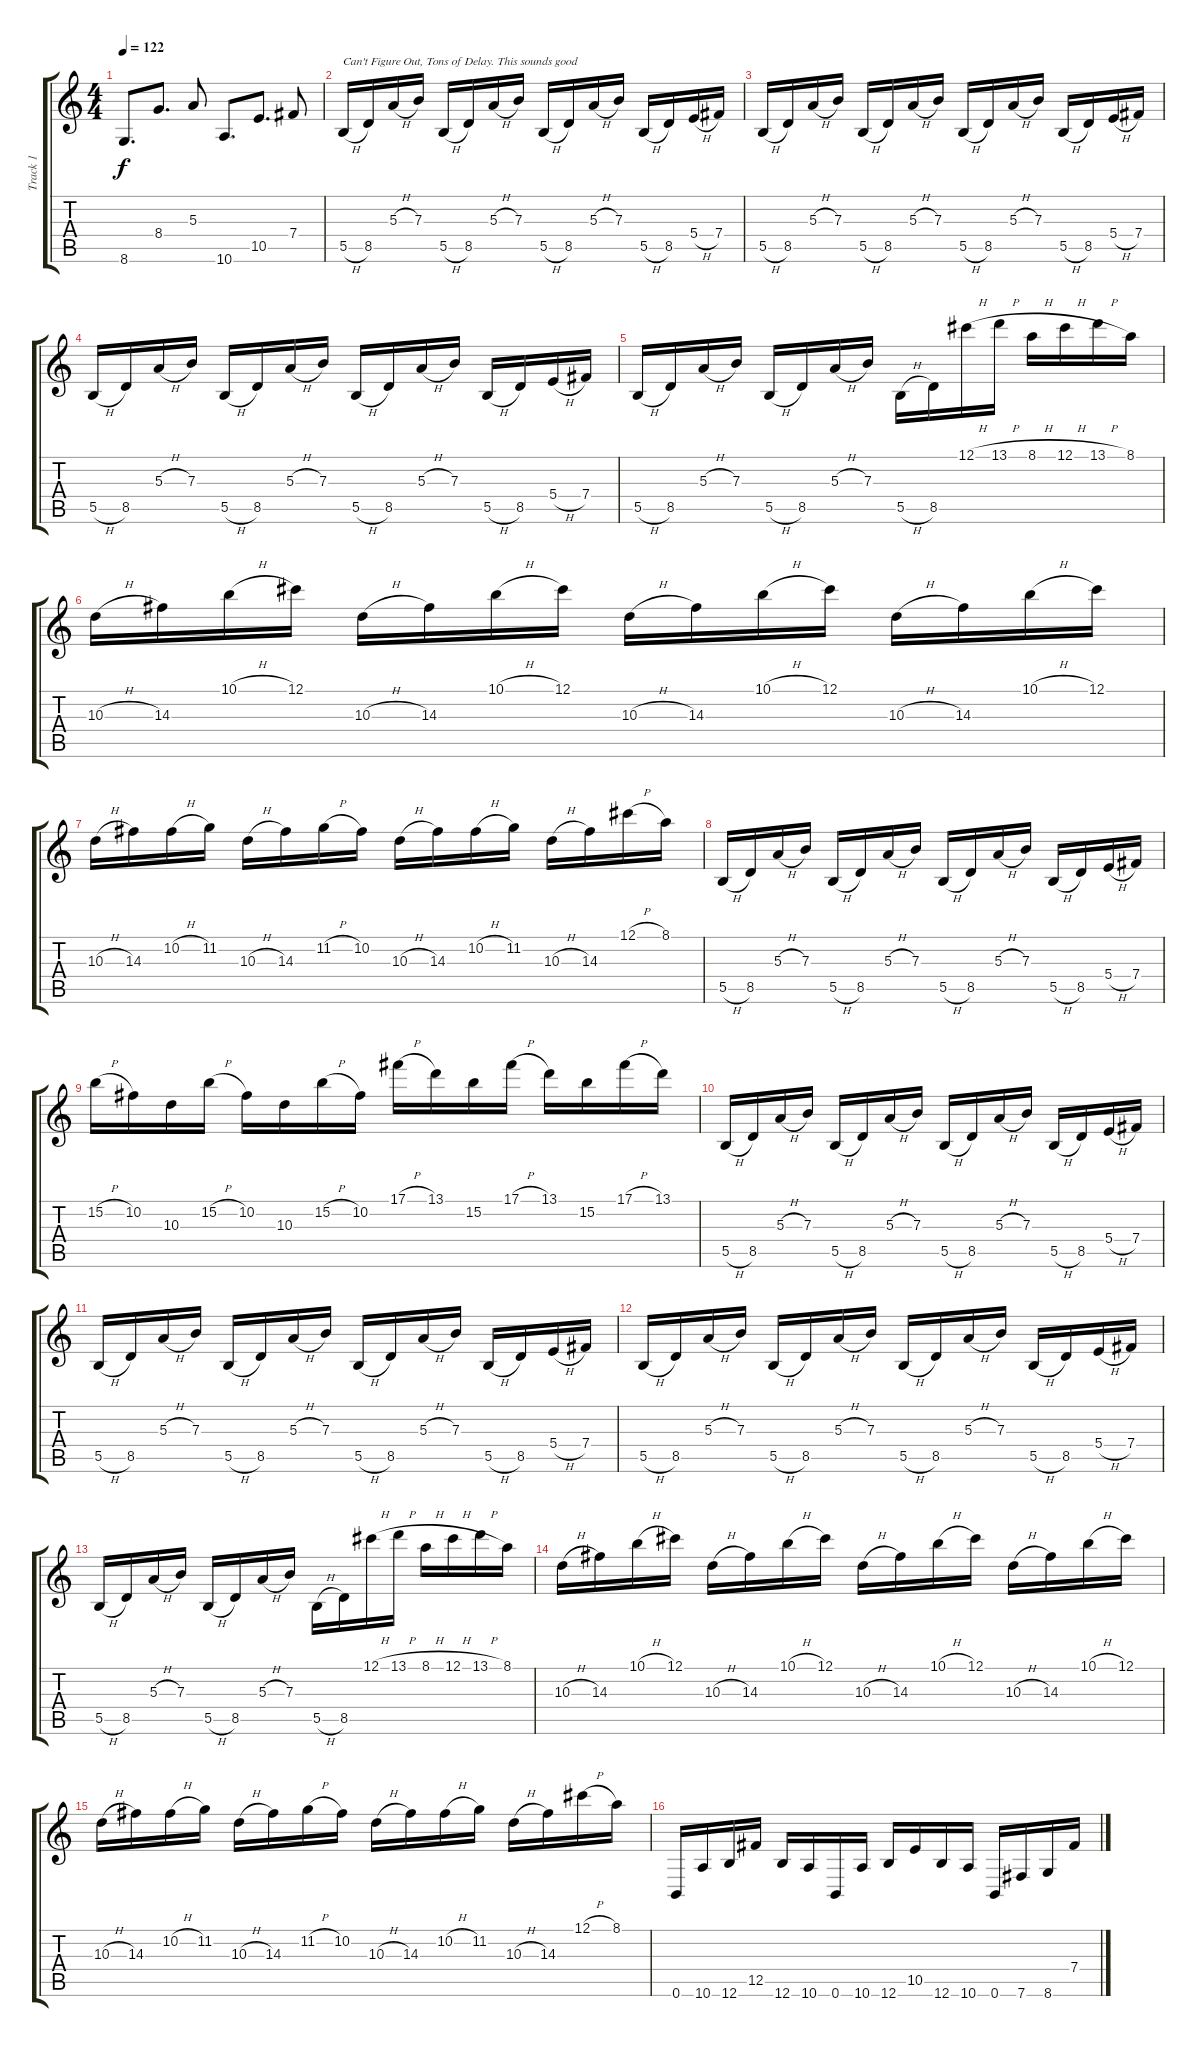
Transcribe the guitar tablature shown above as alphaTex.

\track ("Track 1" "Track 1") {instrument distortionguitar}
\staff {score tabs}
\tuning (Db4 Ab3 E3 B2 Gb2 B1) {hide}
\ts (4 4)
\tempo 122
\clef g2
\ks c
8.6.8{d dy f} 8.4.8{d} 5.3.8 10.6.8{d} 10.5.8{d} 7.4.8 |
5.5{h}.16{txt "Can't Figure Out, Tons of Delay. This sounds good"} 8.5.16 5.3{h}.16 7.3.16 5.5{h}.16 8.5.16 5.3{h}.16 7.3.16 5.5{h}.16 8.5.16 5.3{h}.16 7.3.16 5.5{h}.16 8.5.16 5.4{h}.16 7.4.16 |
5.5{h}.16 8.5.16 5.3{h}.16 7.3.16 5.5{h}.16 8.5.16 5.3{h}.16 7.3.16 5.5{h}.16 8.5.16 5.3{h}.16 7.3.16 5.5{h}.16 8.5.16 5.4{h}.16 7.4.16 |
5.5{h}.16 8.5.16 5.3{h}.16 7.3.16 5.5{h}.16 8.5.16 5.3{h}.16 7.3.16 5.5{h}.16 8.5.16 5.3{h}.16 7.3.16 5.5{h}.16 8.5.16 5.4{h}.16 7.4.16 |
5.5{h}.16 8.5.16 5.3{h}.16 7.3.16 5.5{h}.16 8.5.16 5.3{h}.16 7.3.16 5.5{h}.16 8.5.16 12.1{h}.16 13.1{h}.16 8.1{h}.16 12.1{h}.16 13.1{h}.16 8.1.16 |
10.3{h}.16 14.3.16 10.1{h}.16 12.1.16 10.3{h}.16 14.3.16 10.1{h}.16 12.1.16 10.3{h}.16 14.3.16 10.1{h}.16 12.1.16 10.3{h}.16 14.3.16 10.1{h}.16 12.1.16 |
10.3{h}.16 14.3.16 10.2{h}.16 11.2.16 10.3{h}.16 14.3.16 11.2{h}.16 10.2.16 10.3{h}.16 14.3.16 10.2{h}.16 11.2.16 10.3{h}.16 14.3.16 12.1{h}.16 8.1.16 |
5.5{h}.16 8.5.16 5.3{h}.16 7.3.16 5.5{h}.16 8.5.16 5.3{h}.16 7.3.16 5.5{h}.16 8.5.16 5.3{h}.16 7.3.16 5.5{h}.16 8.5.16 5.4{h}.16 7.4.16 |
15.2{h}.16 10.2.16 10.3.16 15.2{h}.16 10.2.16 10.3.16 15.2{h}.16 10.2.16 17.1{h}.16 13.1.16 15.2.16 17.1{h}.16 13.1.16 15.2.16 17.1{h}.16 13.1.16 |
5.5{h}.16 8.5.16 5.3{h}.16 7.3.16 5.5{h}.16 8.5.16 5.3{h}.16 7.3.16 5.5{h}.16 8.5.16 5.3{h}.16 7.3.16 5.5{h}.16 8.5.16 5.4{h}.16 7.4.16 |
5.5{h}.16 8.5.16 5.3{h}.16 7.3.16 5.5{h}.16 8.5.16 5.3{h}.16 7.3.16 5.5{h}.16 8.5.16 5.3{h}.16 7.3.16 5.5{h}.16 8.5.16 5.4{h}.16 7.4.16 |
5.5{h}.16 8.5.16 5.3{h}.16 7.3.16 5.5{h}.16 8.5.16 5.3{h}.16 7.3.16 5.5{h}.16 8.5.16 5.3{h}.16 7.3.16 5.5{h}.16 8.5.16 5.4{h}.16 7.4.16 |
5.5{h}.16 8.5.16 5.3{h}.16 7.3.16 5.5{h}.16 8.5.16 5.3{h}.16 7.3.16 5.5{h}.16 8.5.16 12.1{h}.16 13.1{h}.16 8.1{h}.16 12.1{h}.16 13.1{h}.16 8.1.16 |
10.3{h}.16 14.3.16 10.1{h}.16 12.1.16 10.3{h}.16 14.3.16 10.1{h}.16 12.1.16 10.3{h}.16 14.3.16 10.1{h}.16 12.1.16 10.3{h}.16 14.3.16 10.1{h}.16 12.1.16 |
10.3{h}.16 14.3.16 10.2{h}.16 11.2.16 10.3{h}.16 14.3.16 11.2{h}.16 10.2.16 10.3{h}.16 14.3.16 10.2{h}.16 11.2.16 10.3{h}.16 14.3.16 12.1{h}.16 8.1.16 |
0.6.16 10.6.16 12.6.16 12.5.16 12.6.16 10.6.16 0.6.16 10.6.16 12.6.16 10.5.16 12.6.16 10.6.16 0.6.16 7.6.16 8.6.16 7.4.16
